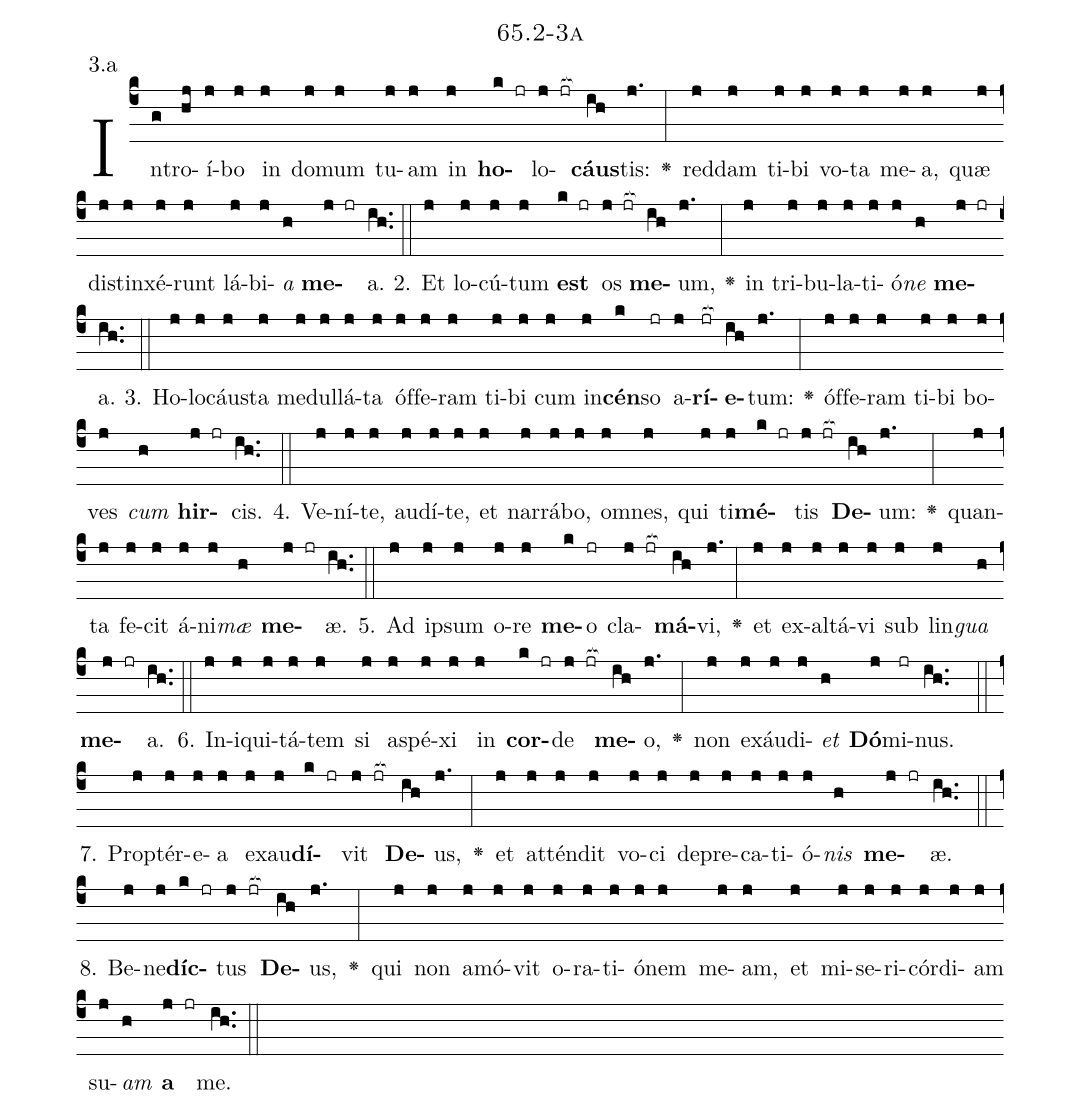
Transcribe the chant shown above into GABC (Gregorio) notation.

name: 65.2-3a;
annotation: 3.a;
%%
(c4)In(g)tro(hj)í(j)bo(j) in(j) do(j)mum(j) tu(j)am(j) in(j) <b>ho</b>(k jr)lo(j jr[ocb:1{])<b>cáus</b>(ih[ocb:0}])tis:(j.) <v>\greheightstar</v>(:) red(j)dam(j) ti(j)bi(j) vo(j)ta(j) me(j)a,(j) quæ(j) di(j)stin(j)xé(j)runt(j) lá(j)bi(j)<i>a</i>(h) <b>me</b>(j jr)a.(ih..) (::)
2. Et(j) lo(j)cú(j)tum(j) <b>est</b>(k jr) os(j jr[ocb:1{]) <b>me</b>(ih[ocb:0}])um,(j.) <v>\greheightstar</v>(:) in(j) tri(j)bu(j)la(j)ti(j)ó(j)<i>ne</i>(h) <b>me</b>(j jr)a.(ih..) (::)
3. Ho(j)lo(j)cáus(j)ta(j) me(j)dul(j)lá(j)ta(j) óf(j)fe(j)ram(j) ti(j)bi(j) cum(j) in(j)<b>cén</b>(k)so(jr) a(j)<b>rí</b>(jr[ocb:1{])<b>e</b>(ih[ocb:0}])tum:(j.) <v>\greheightstar</v>(:) óf(j)fe(j)ram(j) ti(j)bi(j) bo(j)ves(j) <i>cum</i>(h) <b>hir</b>(j jr)cis.(ih..) (::)
4. Ve(j)ní(j)te,(j) au(j)dí(j)te,(j) et(j) nar(j)rá(j)bo,(j) om(j)nes,(j) qui(j) ti(j)<b>mé</b>(k jr)tis(j jr[ocb:1{]) <b>De</b>(ih[ocb:0}])um:(j.) <v>\greheightstar</v>(:) quan(j)ta(j) fe(j)cit(j) á(j)ni(j)<i>mæ</i>(h) <b>me</b>(j jr)æ.(ih..) (::)
5. Ad(j) ip(j)sum(j) o(j)re(j) <b>me</b>(k)o(jr) cla(j jr[ocb:1{])<b>má</b>(ih[ocb:0}])vi,(j.) <v>\greheightstar</v>(:) et(j) ex(j)al(j)tá(j)vi(j) sub(j) lin(j)<i>gua</i>(h) <b>me</b>(j jr)a.(ih..) (::)
6. In(j)i(j)qui(j)tá(j)tem(j) si(j) a(j)spé(j)xi(j) in(j) <b>cor</b>(k jr)de(j jr[ocb:1{]) <b>me</b>(ih[ocb:0}])o,(j.) <v>\greheightstar</v>(:) non(j) ex(j)áu(j)di(j)<i>et</i>(h) <b>Dó</b>(j)mi(jr)nus.(ih..) (::)
7. Prop(j)tér(j)e(j)a(j) ex(j)au(j)<b>dí</b>(k jr)vit(j jr[ocb:1{]) <b>De</b>(ih[ocb:0}])us,(j.) <v>\greheightstar</v>(:) et(j) at(j)tén(j)dit(j) vo(j)ci(j) de(j)pre(j)ca(j)ti(j)ó(j)<i>nis</i>(h) <b>me</b>(j jr)æ.(ih..) (::)
8. Be(j)ne(j)<b>díc</b>(k jr)tus(j jr[ocb:1{]) <b>De</b>(ih[ocb:0}])us,(j.) <v>\greheightstar</v>(:) qui(j) non(j) a(j)mó(j)vit(j) o(j)ra(j)ti(j)ó(j)nem(j) me(j)am,(j) et(j) mi(j)se(j)ri(j)cór(j)di(j)am(j) su(j)<i>am</i>(h) <b>a</b>(j jr) me.(ih..) (::)
